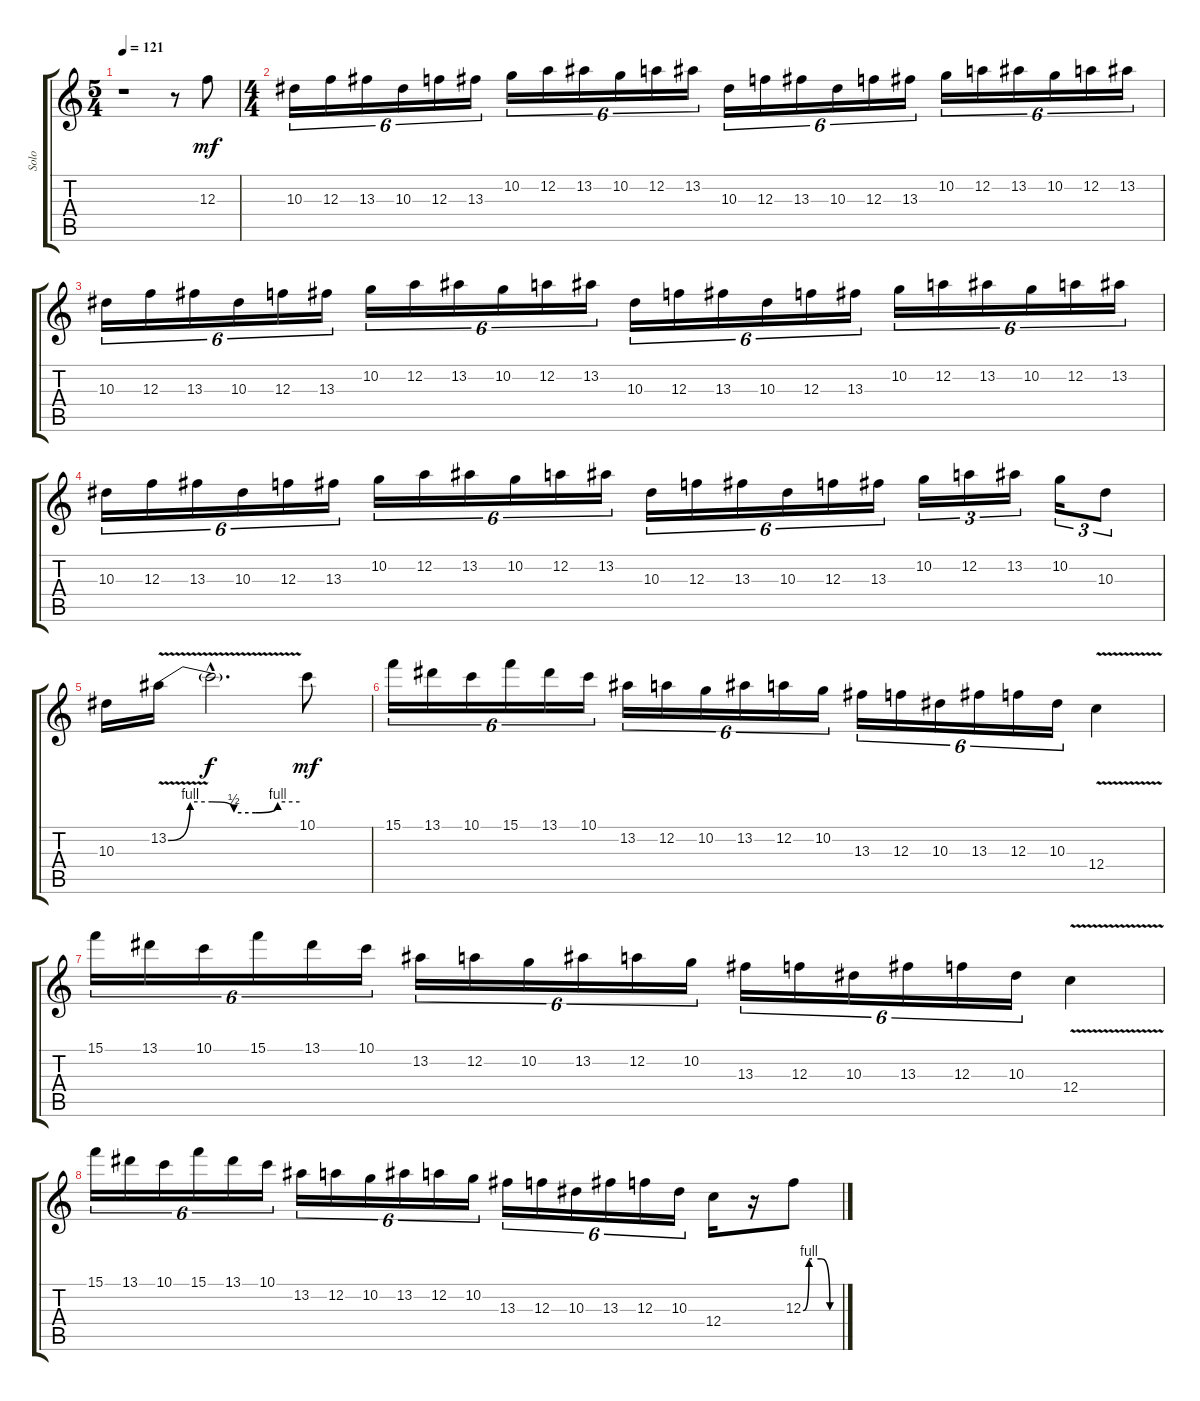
\track ("Solo" "Solo") {instrument distortionguitar}
\staff {score tabs}
\tuning (D4 A3 F3 C3 G2 C2) {hide}
\ts (5 4)
\tempo 121
\clef g2
\ks c
r.1{dy mp} r.8 12.3.8{dy mf} |
\ts (4 4)
10.3.16{tu (6 4)} 12.3.16{tu (6 4)} 13.3.16{tu (6 4)} 10.3.16{tu (6 4)} 12.3.16{tu (6 4)} 13.3.16{tu (6 4)} 10.2.16{tu (6 4)} 12.2.16{tu (6 4)} 13.2.16{tu (6 4)} 10.2.16{tu (6 4)} 12.2.16{tu (6 4)} 13.2.16{tu (6 4)} 10.3.16{tu (6 4)} 12.3.16{tu (6 4)} 13.3.16{tu (6 4)} 10.3.16{tu (6 4)} 12.3.16{tu (6 4)} 13.3.16{tu (6 4)} 10.2.16{tu (6 4)} 12.2.16{tu (6 4)} 13.2.16{tu (6 4)} 10.2.16{tu (6 4)} 12.2.16{tu (6 4)} 13.2.16{tu (6 4)} |
10.3.16{tu (6 4)} 12.3.16{tu (6 4)} 13.3.16{tu (6 4)} 10.3.16{tu (6 4)} 12.3.16{tu (6 4)} 13.3.16{tu (6 4)} 10.2.16{tu (6 4)} 12.2.16{tu (6 4)} 13.2.16{tu (6 4)} 10.2.16{tu (6 4)} 12.2.16{tu (6 4)} 13.2.16{tu (6 4)} 10.3.16{tu (6 4)} 12.3.16{tu (6 4)} 13.3.16{tu (6 4)} 10.3.16{tu (6 4)} 12.3.16{tu (6 4)} 13.3.16{tu (6 4)} 10.2.16{tu (6 4)} 12.2.16{tu (6 4)} 13.2.16{tu (6 4)} 10.2.16{tu (6 4)} 12.2.16{tu (6 4)} 13.2.16{tu (6 4)} |
10.3.16{tu (6 4)} 12.3.16{tu (6 4)} 13.3.16{tu (6 4)} 10.3.16{tu (6 4)} 12.3.16{tu (6 4)} 13.3.16{tu (6 4)} 10.2.16{tu (6 4)} 12.2.16{tu (6 4)} 13.2.16{tu (6 4)} 10.2.16{tu (6 4)} 12.2.16{tu (6 4)} 13.2.16{tu (6 4)} 10.3.16{tu (6 4)} 12.3.16{tu (6 4)} 13.3.16{tu (6 4)} 10.3.16{tu (6 4)} 12.3.16{tu (6 4)} 13.3.16{tu (6 4)} 10.2.16{tu (3 2)} 12.2.16{tu (3 2)} 13.2.16{tu (3 2)} 10.2.16{tu (3 2)} 10.3.8{tu (3 2)} |
10.3.16 13.2{be (custom 0 0 10 4 20 4 30 2 40 2 50 4 60 4) v}.16 13.2{hac t}.2{d dy f} 10.1.8{dy mf} |
15.1.16{tu (6 4)} 13.1.16{tu (6 4)} 10.1.16{tu (6 4)} 15.1.16{tu (6 4)} 13.1.16{tu (6 4)} 10.1.16{tu (6 4)} 13.2.16{tu (6 4)} 12.2.16{tu (6 4)} 10.2.16{tu (6 4)} 13.2.16{tu (6 4)} 12.2.16{tu (6 4)} 10.2.16{tu (6 4)} 13.3.16{tu (6 4)} 12.3.16{tu (6 4)} 10.3.16{tu (6 4)} 13.3.16{tu (6 4)} 12.3.16{tu (6 4)} 10.3.16{tu (6 4)} 12.4{v}.4 |
15.1.16{tu (6 4)} 13.1.16{tu (6 4)} 10.1.16{tu (6 4)} 15.1.16{tu (6 4)} 13.1.16{tu (6 4)} 10.1.16{tu (6 4)} 13.2.16{tu (6 4)} 12.2.16{tu (6 4)} 10.2.16{tu (6 4)} 13.2.16{tu (6 4)} 12.2.16{tu (6 4)} 10.2.16{tu (6 4)} 13.3.16{tu (6 4)} 12.3.16{tu (6 4)} 10.3.16{tu (6 4)} 13.3.16{tu (6 4)} 12.3.16{tu (6 4)} 10.3.16{tu (6 4)} 12.4{v}.4 |
15.1.16{tu (6 4)} 13.1.16{tu (6 4)} 10.1.16{tu (6 4)} 15.1.16{tu (6 4)} 13.1.16{tu (6 4)} 10.1.16{tu (6 4)} 13.2.16{tu (6 4)} 12.2.16{tu (6 4)} 10.2.16{tu (6 4)} 13.2.16{tu (6 4)} 12.2.16{tu (6 4)} 10.2.16{tu (6 4)} 13.3.16{tu (6 4)} 12.3.16{tu (6 4)} 10.3.16{tu (6 4)} 13.3.16{tu (6 4)} 12.3.16{tu (6 4)} 10.3.16{tu (6 4)} 12.4.16 r.16 12.3{be (custom 0 0 10 4 15 4 30 4 45 0 60 0)}.8
